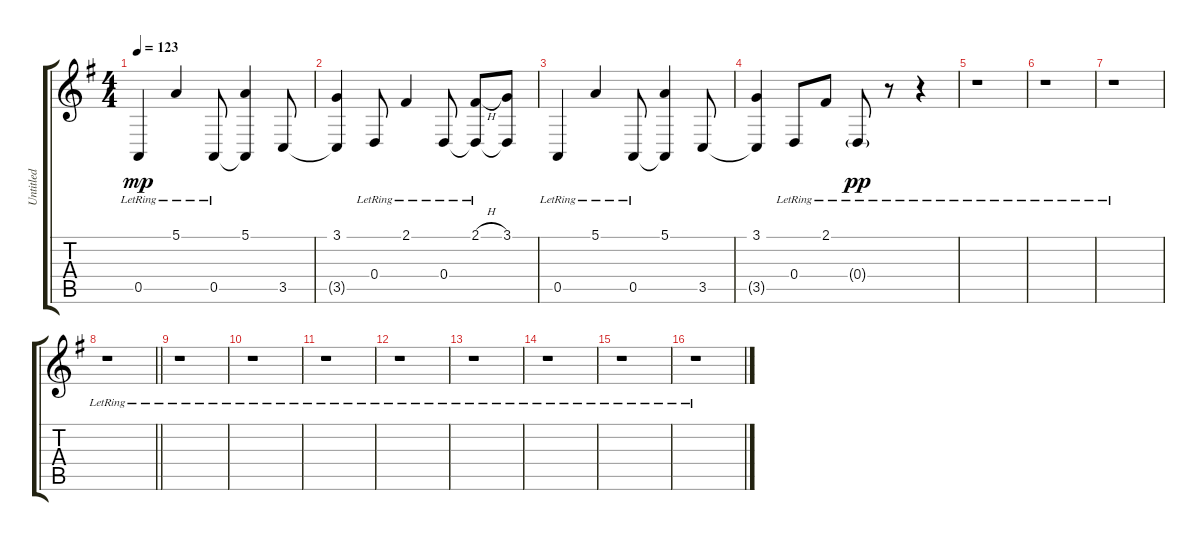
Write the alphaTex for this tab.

\track ("Untitled" "Untitled") {instrument stringensemble1}
\staff {score tabs}
\tuning (E4 B3 G3 D3 A2 E2) {hide}
\ts (4 4)
\tempo 123
\clef g2
\ks g
0.5{lr}.4{dy mp instrument stringensemble1} 5.1{lr}.4 0.5{lr}.8 (5.1 0.5{t}).4 3.5.8 |
(3.1 3.5{t}).4 0.4{lr}.8 2.1{lr}.4 0.4{lr}.8 (2.1{h lr} 0.4{t}).8 (3.1 0.4{t}).8 |
0.5{lr}.4 5.1{lr}.4 0.5{lr}.8 (5.1 0.5{t}).4 3.5.8 |
(3.1 3.5{t}).4 0.4{lr}.8 2.1{lr}.8 0.4{g lr}.8{dy pp} r.8 r.4 |
r.1 |
r.1 |
r.1 |
\barLineRight lightlight
r.1 |
r.1 |
r.1 |
r.1 |
r.1 |
r.1 |
r.1 |
r.1 |
r.1
